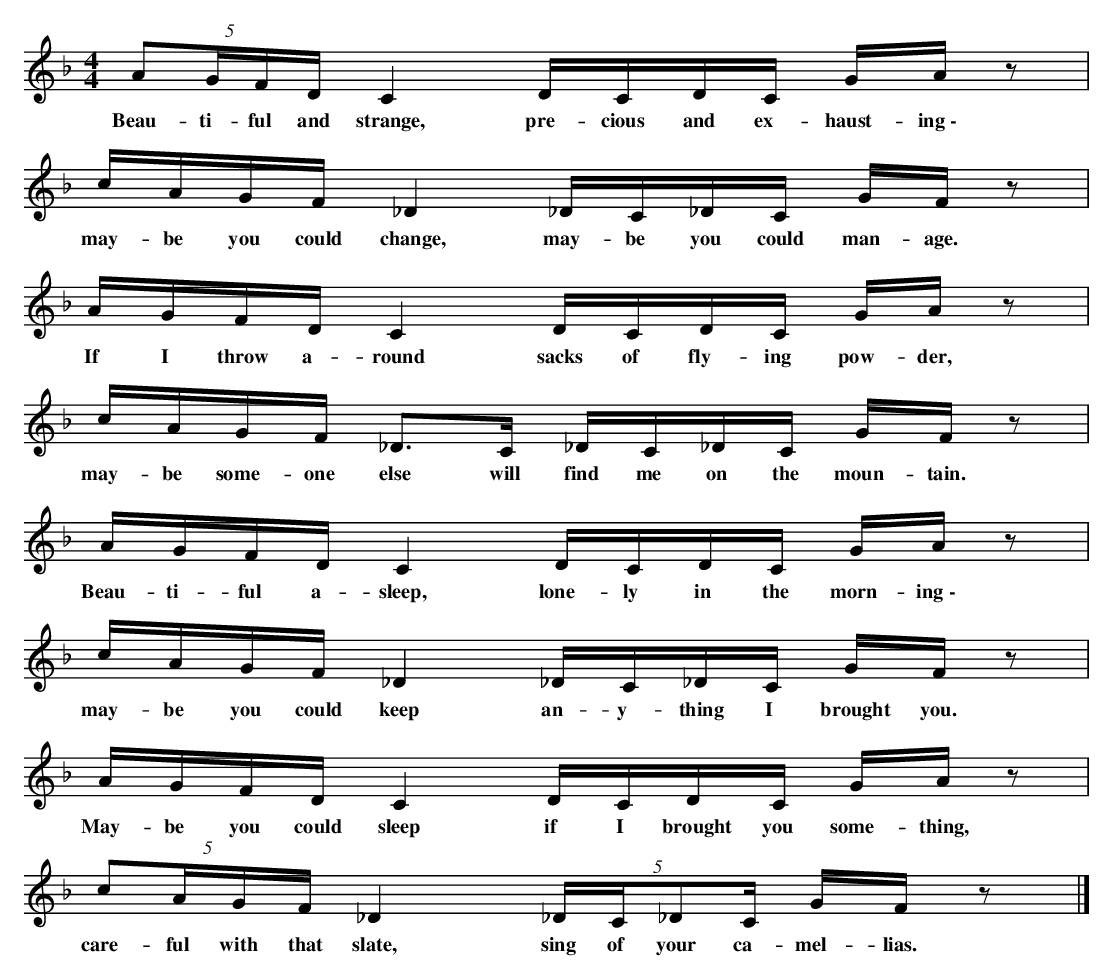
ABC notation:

X:1
M:4/4
L:1/16
K:F
(5::4A2GFD C4 DCDC GAz2 |
w:Beau-ti-ful and strange, pre-cious and ex-haust-ing~\-
cAGF _D4 _DC_DC GFz2 |
w:may-be you could change, may-be you could man-age.
AGFD C4 DCDC GAz2 |
w:If I throw a-round sacks of fly-ing pow-der,
cAGF _D3C _DC_DC GFz2 |
w:may-be some-one else will find me on the moun-tain.
AGFD C4 DCDC GAz2 |
w:Beau-ti-ful a-sleep, lone-ly in the morn-ing~\-
cAGF _D4 _DC_DC GFz2 |
w:may-be you could keep an-y-thing I brought you.
AGFD C4 DCDC GAz2 |
w:May-be you could sleep if I brought you some-thing,
(5::4c2AGF _D4 (5::4_DC_D2C GFz2 |]
w:care-ful with that slate, sing of your ca-mel-lias.
